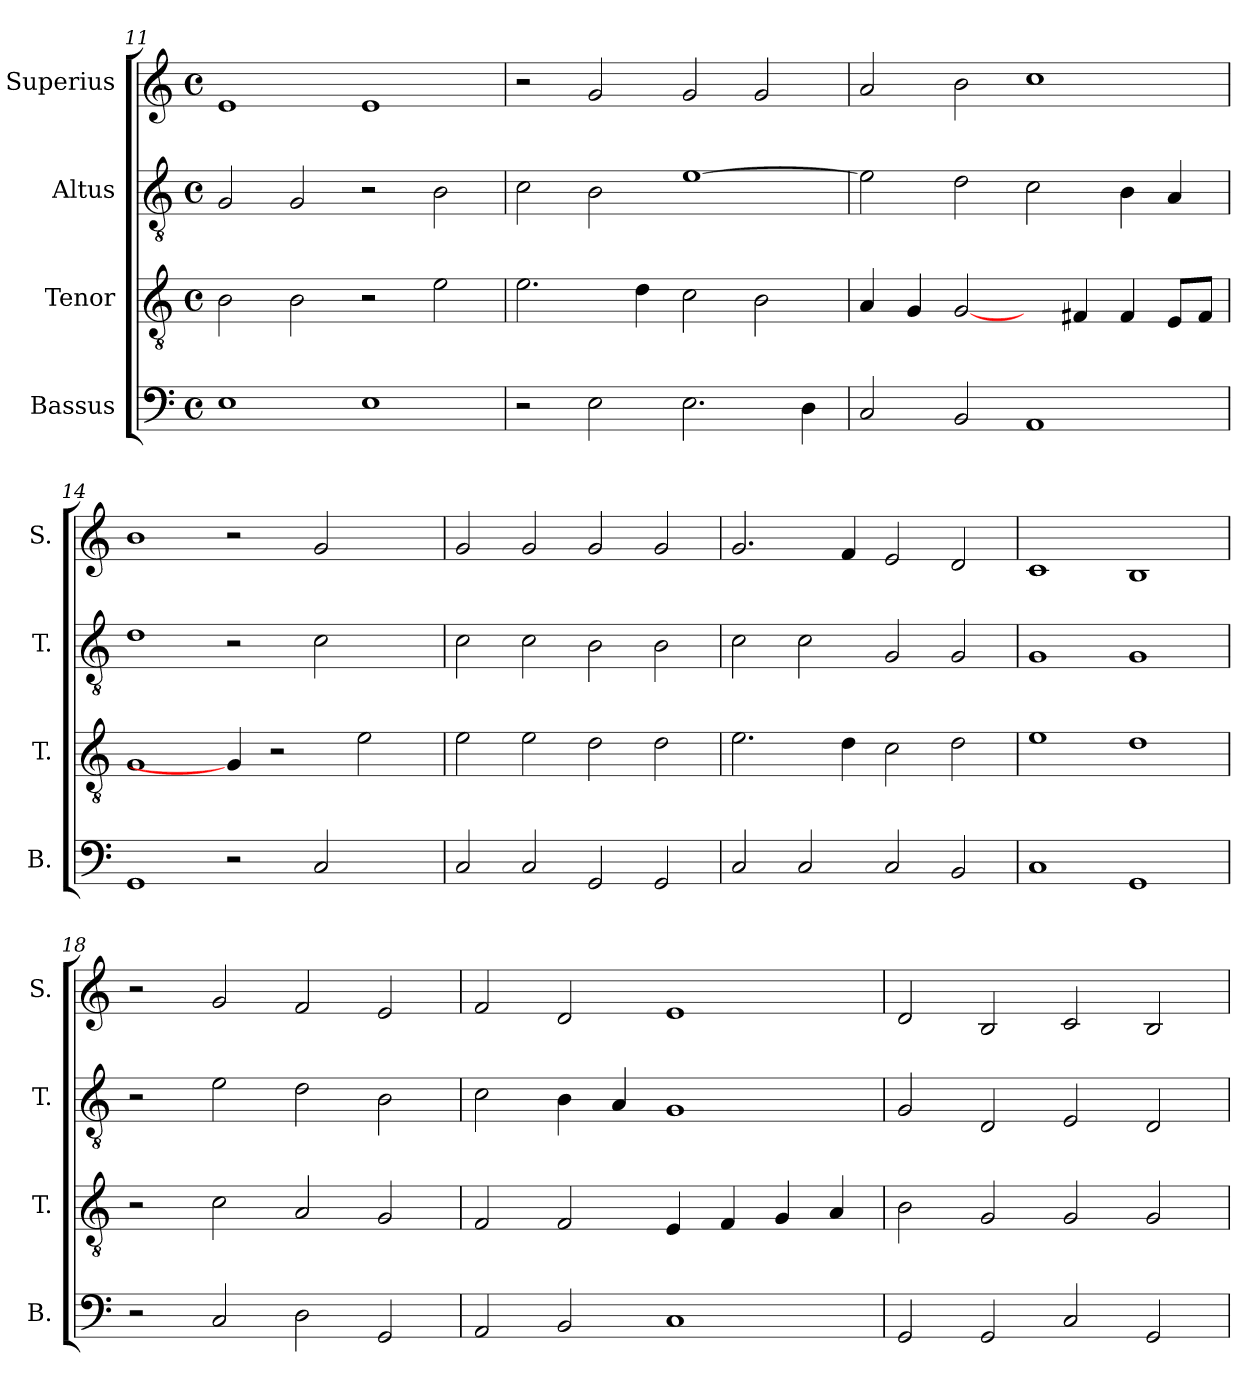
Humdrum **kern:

**kern	**kern	**kern	**kern
*part4	*part3	*part2	*part1
*staff4	*staff3	*staff2	*staff1
*I"Bassus	*I"Tenor	*I"Altus	*I"Superius
*I'B.	*I'T.	*I'T.	*I'S.
*clefF4	*clefGv2	*clefGv2	*clefG2
*	*ITrd7c12	*ITrd7c12	*
*k[]	*k[]	*k[]	*k[]
*C:	*C:	*C:	*C:
*M4/4	*M4/4	*M4/4	*M4/4
*met(c)	*met(c)	*met(c)	*met(c)
=11	=11	=11	=11
1Ei	2BBi\	2GGi/	1ei
.	2BBi\	2GGi/	.
1Ei	2r	2r	1ei
.	2Ei\	2BBi\	.
=12	=12	=12	=12
2r	2.Ei\	2Ci\	2r
2Ei\	.	2BBi\	2gi/
.	4Di\	.	.
2.Ei\	2Ci\	[>1Ei	2gi/
.	2BBi\	.	2gi/
4Di\	.	.	.
=13	=13	=13	=13
2Ci/	4AAi/	2Ei\]	2ai/
.	4GGi/	.	.
2BBi/	[2GGi/	2Di\	2bi\
1AAi	4ryy	2Ci\	1cci
.	4FF#Xi/	.	.
.	4FF#i/	4BBi\	.
.	8EEi/L	4AAi/	.
.	8FF#i/J	.	.
=14	=14	=14	=14
1GGi	1GGi	1Di	1bi
2r	4GGi/]	2r	2r
.	2r	.	.
2Ci/	.	2Ci\	2gi/
.	2Ei\	.	.
4ryy	.	4ryy	4ryy
!!LO:LB:g=z
=15	=15	=15	=15
2Ci/	2Ei\	2Ci\	2gi/
2Ci/	2Ei\	2Ci\	2gi/
2GGi/	2Di\	2BBi\	2gi/
2GGi/	2Di\	2BBi\	2gi/
=16	=16	=16	=16
2Ci/	2.Ei\	2Ci\	2.gi/
2Ci/	.	2Ci\	.
.	4Di\	.	4fi/
2Ci/	2Ci\	2GGi/	2ei/
2BBi/	2Di\	2GGi/	2di/
=17	=17	=17	=17
1Ci	1Ei	1GGi	1ci
1GGi	1Di	1GGi	1Bi
=18	=18	=18	=18
2r	2r	2r	2r
2Ci/	2Ci\	2Ei\	2gi/
2Di\	2AAi/	2Di\	2fi/
2GGi/	2GGi/	2BBi\	2ei/
=19	=19	=19	=19
2AAi/	2FFi/	2Ci\	2fi/
2BBi/	2FFi/	4BBi\	2di/
.	.	4AAi/	.
1Ci	4EEi/	1GGi	1ei
.	4FFi/	.	.
.	4GGi/	.	.
.	4AAi/	.	.
!!LO:PB:g=z
=20	=20	=20	=20
2GGi/	2BBi\	2GGi/	2di/
2GGi/	2GGi/	2DDi/	2Bi/
2Ci/	2GGi/	2EEi/	2ci/
2GGi/	2GGi/	2DDi/	2Bi/
=	=	=	=
*-	*-	*-	*-
